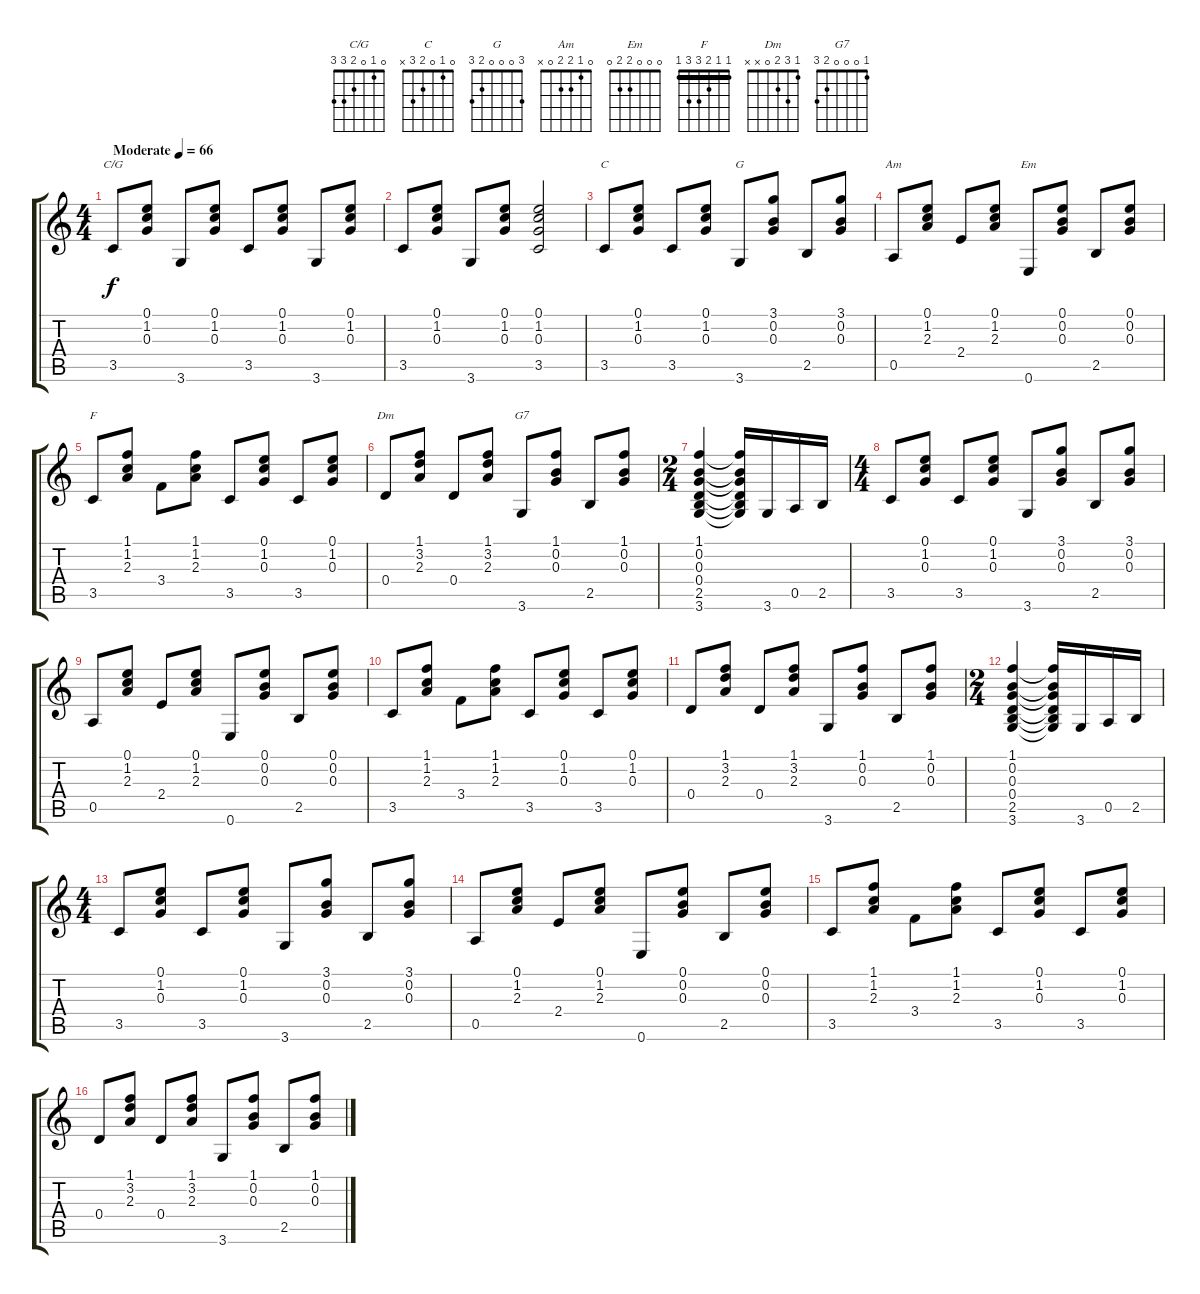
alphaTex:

\track "" {instrument acousticguitarsteel}
\staff {score tabs}
\tuning (E4 B3 G3 D3 A2 E2) {hide}
\chord ("C/G" 0 1 0 2 3 3)
\chord ("C" 0 1 0 2 3 x)
\chord ("G" 3 0 0 0 2 3)
\chord ("Am" 0 1 2 2 0 x)
\chord ("Em" 0 0 0 2 2 0)
\chord ("F" 1 1 2 3 3 1) {barre 1}
\chord ("Dm" 1 3 2 0 x x)
\chord ("G7" 1 0 0 0 2 3)
\ts (4 4)
\tempo (66 "Moderate")
\clef g2
\ks c
3.5.8{ch "C/G" dy f instrument acousticguitarsteel} (0.1 1.2 0.3).8 3.6.8 (0.1 1.2 0.3).8 3.5.8 (0.1 1.2 0.3).8 3.6.8 (0.1 1.2 0.3).8 |
3.5.8 (0.1 1.2 0.3).8 3.6.8 (0.1 1.2 0.3).8 (0.1 1.2 0.3 3.5).2 |
3.5.8{ch "C"} (0.1 1.2 0.3).8 3.5.8 (0.1 1.2 0.3).8 3.6.8{ch "G"} (3.1 0.2 0.3).8 2.5.8 (3.1 0.2 0.3).8 |
0.5.8{ch "Am"} (0.1 1.2 2.3).8 2.4.8 (0.1 1.2 2.3).8 0.6.8{ch "Em"} (0.1 0.2 0.3).8 2.5.8 (0.1 0.2 0.3).8 |
3.5.8{ch "F"} (1.1 1.2 2.3).8 3.4.8 (1.1 1.2 2.3).8 3.5.8 (0.1 1.2 0.3).8 3.5.8 (0.1 1.2 0.3).8 |
0.4.8{ch "Dm"} (1.1 3.2 2.3).8 0.4.8 (1.1 3.2 2.3).8 3.6.8{ch "G7"} (1.1 0.2 0.3).8 2.5.8 (1.1 0.2 0.3).8 |
\ts (2 4)
(1.1 0.2 0.3 0.4 2.5 3.6).4 (1.1{t} 0.2{t} 0.3{t} 0.4{t} 2.5{t} 3.6{t}).16 3.6.16 0.5.16 2.5.16 |
\ts (4 4)
3.5.8 (0.1 1.2 0.3).8 3.5.8 (0.1 1.2 0.3).8 3.6.8 (3.1 0.2 0.3).8 2.5.8 (3.1 0.2 0.3).8 |
0.5.8 (0.1 1.2 2.3).8 2.4.8 (0.1 1.2 2.3).8 0.6.8 (0.1 0.2 0.3).8 2.5.8 (0.1 0.2 0.3).8 |
3.5.8 (1.1 1.2 2.3).8 3.4.8 (1.1 1.2 2.3).8 3.5.8 (0.1 1.2 0.3).8 3.5.8 (0.1 1.2 0.3).8 |
0.4.8{txt ""} (1.1 3.2 2.3).8 0.4.8 (1.1 3.2 2.3).8 3.6.8 (1.1 0.2 0.3).8 2.5.8 (1.1 0.2 0.3).8 |
\ts (2 4)
(1.1 0.2 0.3 0.4 2.5 3.6).4 (1.1{t} 0.2{t} 0.3{t} 0.4{t} 2.5{t} 3.6{t}).16 3.6.16 0.5.16 2.5.16 |
\ts (4 4)
3.5.8 (0.1 1.2 0.3).8 3.5.8 (0.1 1.2 0.3).8 3.6.8 (3.1 0.2 0.3).8 2.5.8 (3.1 0.2 0.3).8 |
0.5.8 (0.1 1.2 2.3).8 2.4.8 (0.1 1.2 2.3).8 0.6.8 (0.1 0.2 0.3).8 2.5.8 (0.1 0.2 0.3).8 |
3.5.8 (1.1 1.2 2.3).8 3.4.8 (1.1 1.2 2.3).8 3.5.8 (0.1 1.2 0.3).8 3.5.8 (0.1 1.2 0.3).8 |
0.4.8 (1.1 3.2 2.3).8 0.4.8 (1.1 3.2 2.3).8 3.6.8 (1.1 0.2 0.3).8 2.5.8 (1.1 0.2 0.3).8
